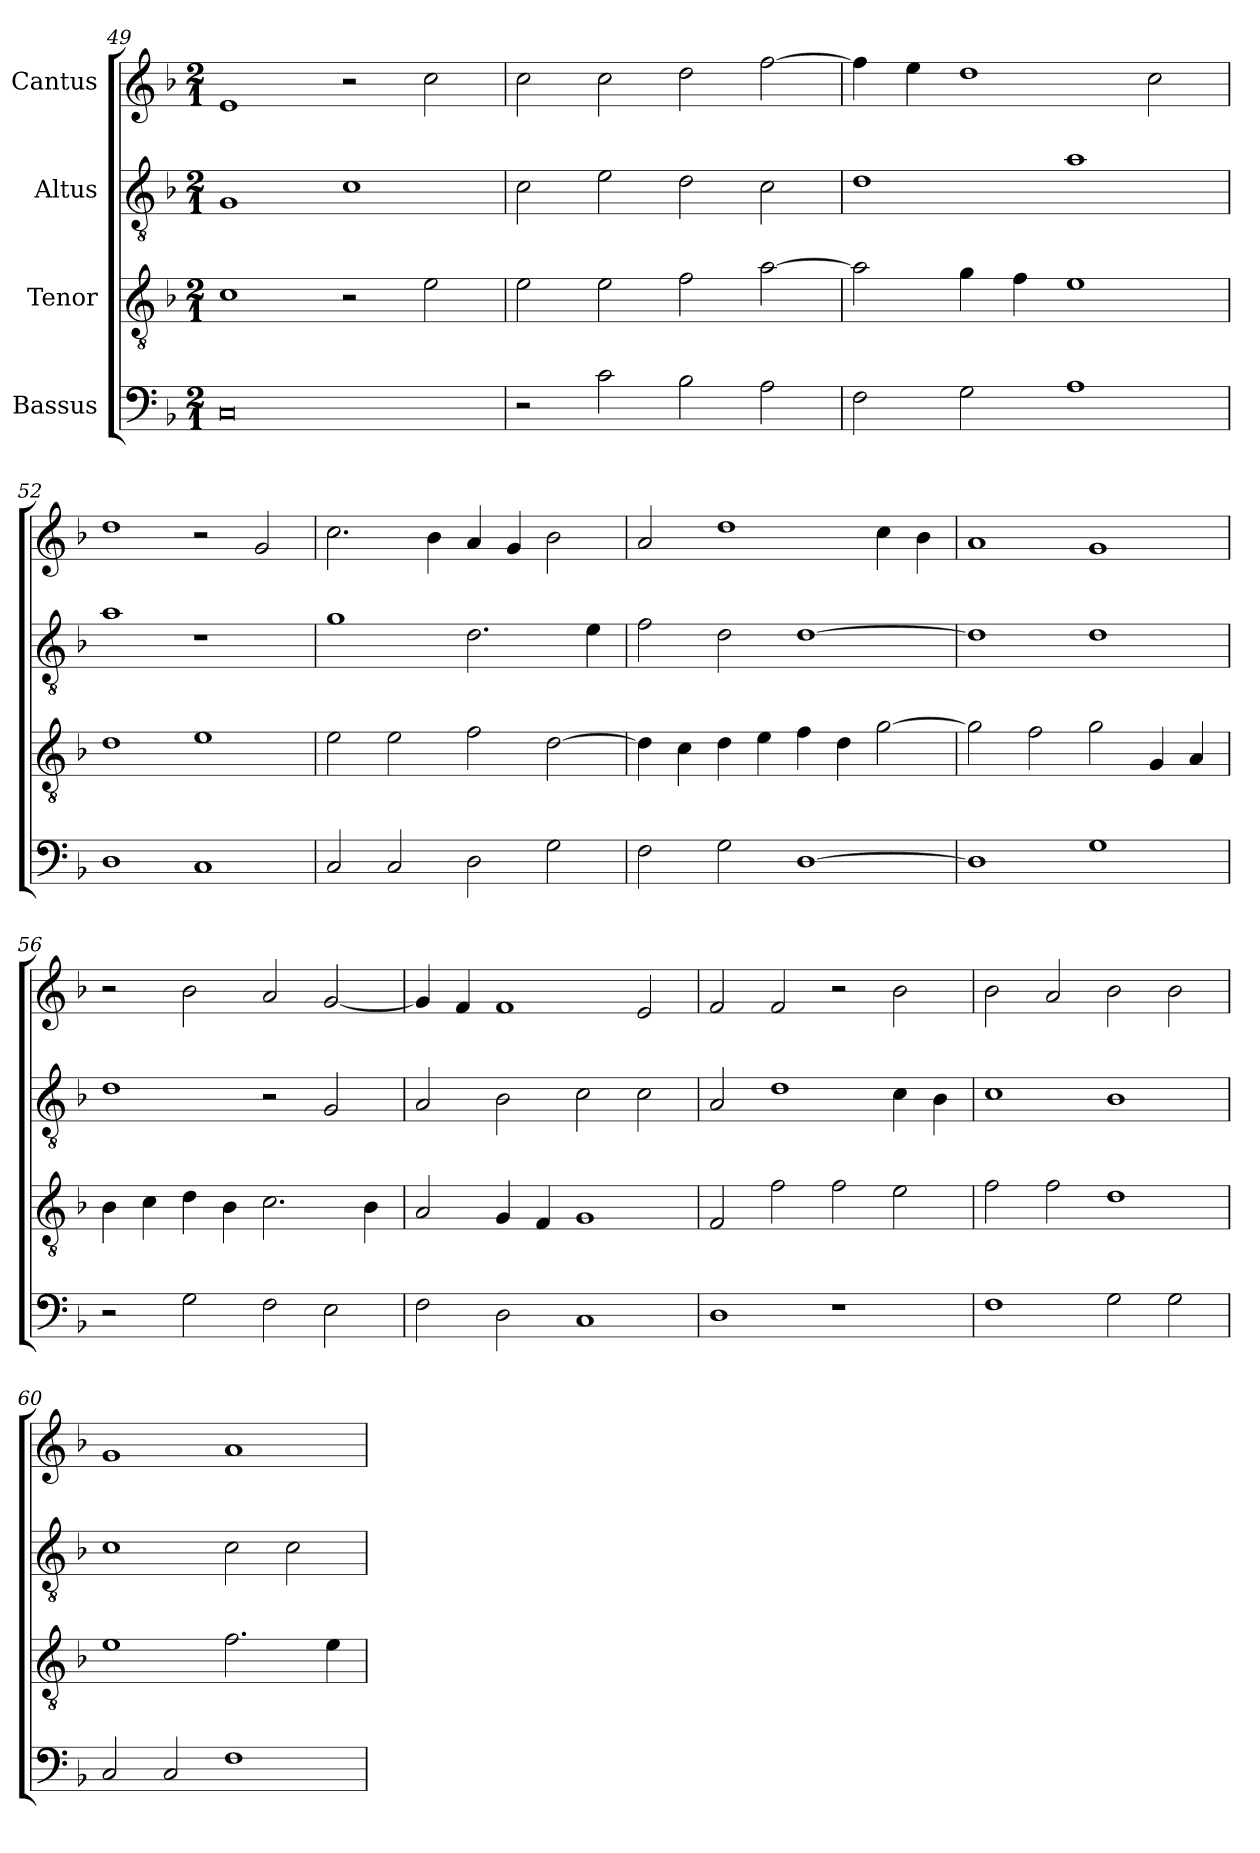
**kern	**kern	**kern	**kern
*part4	*part3	*part2	*part1
*staff4	*staff3	*staff2	*staff1
*I"Bassus	*I"Tenor	*I"Altus	*I"Cantus
*clefF4	*clefGv2	*clefGv2	*clefG2
*	*ITrd7c12	*ITrd7c12	*
*k[b-]	*k[b-]	*k[b-]	*k[b-]
*F:	*F:	*F:	*F:
*M2/1	*M2/1	*M2/1	*M2/1
=49	=49	=49	=49
0Ci	1Ci	1GGi	1ei
.	2r	1Ci	2r
.	2Ei\	.	2cci\
=50	=50	=50	=50
2r	2Ei\	2Ci\	2cci\
2ci\	2Ei\	2Ei\	2cci\
2B-i\	2Fi\	2Di\	2ddi\
2Ai\	[>2Ai\	2Ci\	[>2ffi\
!!LO:LB:g=z
=51	=51	=51	=51
2Fi\	2Ai\]	1Di	4ffi\]
.	.	.	4eei\
2Gi\	4Gi\	.	1ddi
.	4Fi\	.	.
1Ai	1Ei	1Ai	.
.	.	.	2cci\
=52	=52	=52	=52
1Di	1Di	1Ai	1ddi
1Ci	1Ei	1r	2r
.	.	.	2gi/
=53	=53	=53	=53
2Ci/	2Ei\	1Gi	2.cci\
2Ci/	2Ei\	.	.
.	.	.	4b-i\
2Di\	2Fi\	2.Di\	4ai/
.	.	.	4gi/
2Gi\	[>2Di\	.	2b-i\
.	.	4Ei\	.
=54	=54	=54	=54
2Fi\	4Di\]	2Fi\	2ai/
.	4Ci\	.	.
2Gi\	4Di\	2Di\	1ddi
.	4Ei\	.	.
[>1Di	4Fi\	[>1Di	.
.	4Di\	.	.
.	[>2Gi\	.	4cci\
.	.	.	4b-i\
=55	=55	=55	=55
1Di]	2Gi\]	1Di]	1ai
.	2Fi\	.	.
1Gi	2Gi\	1Di	1gi
.	4GGi/	.	.
.	4AAi/	.	.
!!LO:LB:g=z
=56	=56	=56	=56
2r	4BB-i\	1Di	2r
.	4Ci\	.	.
2Gi\	4Di\	.	2b-i\
.	4BB-i\	.	.
2Fi\	2.Ci\	2r	2ai/
2Ei\	.	2GGi/	[<2gi/
.	4BB-i\	.	.
=57	=57	=57	=57
2Fi\	2AAi/	2AAi/	4gi/]
.	.	.	4fi/
2Di\	4GGi/	2BB-i\	1fi
.	4FFi/	.	.
1Ci	1GGi	2Ci\	.
.	.	2Ci\	2ei/
=58	=58	=58	=58
1Di	2FFi/	2AAi/	2fi/
.	2Fi\	1Di	2fi/
1r	2Fi\	.	2r
.	2Ei\	4Ci\	2b-i\
.	.	4BB-i\	.
=59	=59	=59	=59
1Fi	2Fi\	1Ci	2b-i\
.	2Fi\	.	2ai/
2Gi\	1Di	1BB-i	2b-i\
2Gi\	.	.	2b-i\
=60	=60	=60	=60
2Ci/	1Ei	1Ci	1gi
2Ci/	.	.	.
1Fi	2.Fi\	2Ci\	1ai
.	.	2Ci\	.
.	4Ei\	.	.
=	=	=	=
*-	*-	*-	*-
